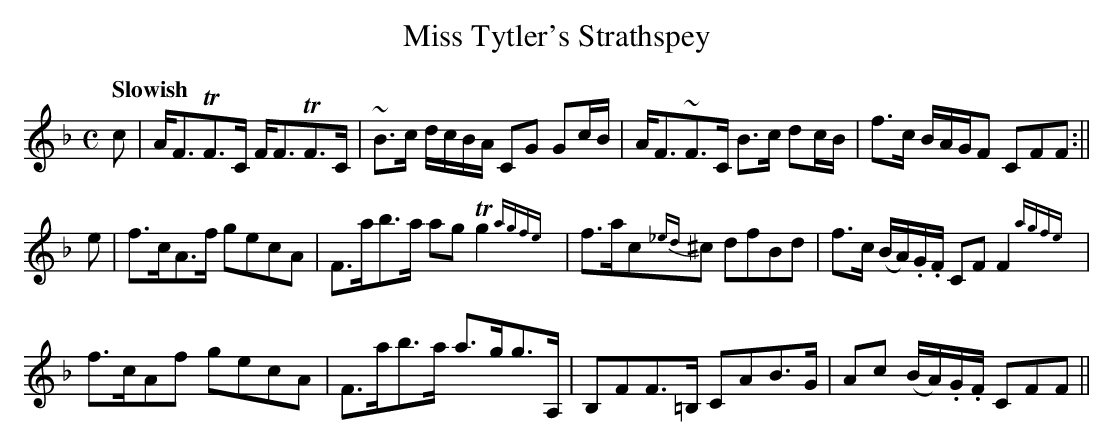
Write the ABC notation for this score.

X:1
T:Miss Tytler's Strathspey
M:C
L:1/8
Q:"Slowish"
K:F
c|A<FTF>C F<FTF>C|~B>c d/c/B/A/ CG Gc/B/|A<F~F>C B>c dc/B/|f>c B/A/G/F CFF:||
e|f>cA>f gecA|F>ab>a ag Tg2 {agfe}|f>ac{_ed}^c dfBd|f>c (B/A/).G/.F/ CF F2 {agfe}|
f>cAf gecA|F>ab>a a>gg>A,|B,FF>=B, CAB>G|Ac (B/A/).G/.F/ CFF||
